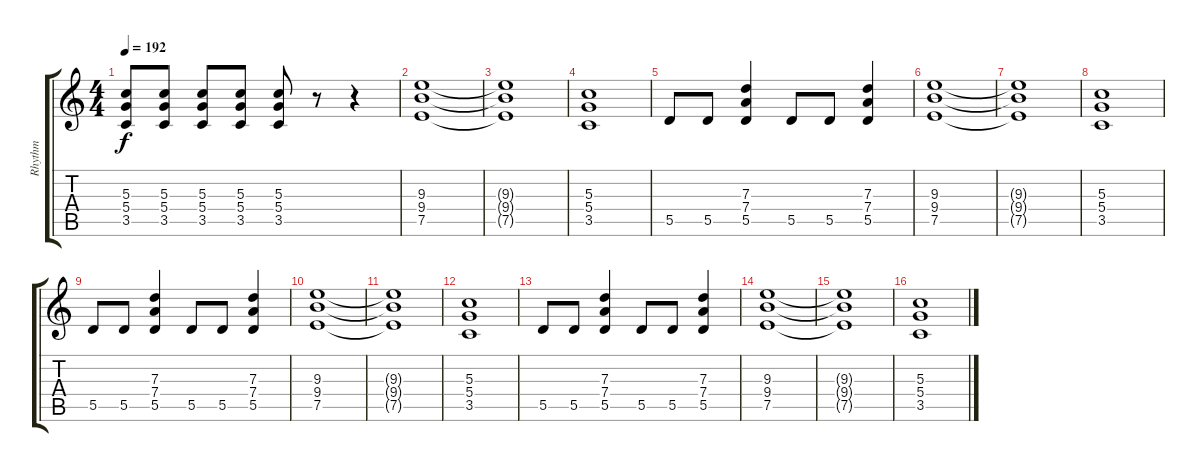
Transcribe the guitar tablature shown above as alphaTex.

\track ("Rhythm" "Rhythm") {instrument distortionguitar}
\staff {score tabs}
\tuning (E4 B3 G3 D3 A2 E2) {hide}
\ts (4 4)
\tempo 192
\clef g2
\ks c
(5.3 5.4 3.5).8{dy f} (5.3 5.4 3.5).8 (5.3 5.4 3.5).8 (5.3 5.4 3.5).8 (5.3 5.4 3.5).8 r.8 r.4 |
(9.3 9.4 7.5).1 |
(9.3{t} 9.4{t} 7.5{t}).1 |
(5.3 5.4 3.5).1 |
5.5.8 5.5.8 (7.3 7.4 5.5).4 5.5.8 5.5.8 (7.3 7.4 5.5).4 |
(9.3 9.4 7.5).1 |
(9.3{t} 9.4{t} 7.5{t}).1 |
(5.3 5.4 3.5).1 |
5.5.8 5.5.8 (7.3 7.4 5.5).4 5.5.8 5.5.8 (7.3 7.4 5.5).4 |
(9.3 9.4 7.5).1 |
(9.3{t} 9.4{t} 7.5{t}).1 |
(5.3 5.4 3.5).1 |
5.5.8 5.5.8 (7.3 7.4 5.5).4 5.5.8 5.5.8 (7.3 7.4 5.5).4 |
(9.3 9.4 7.5).1 |
(9.3{t} 9.4{t} 7.5{t}).1 |
(5.3 5.4 3.5).1
